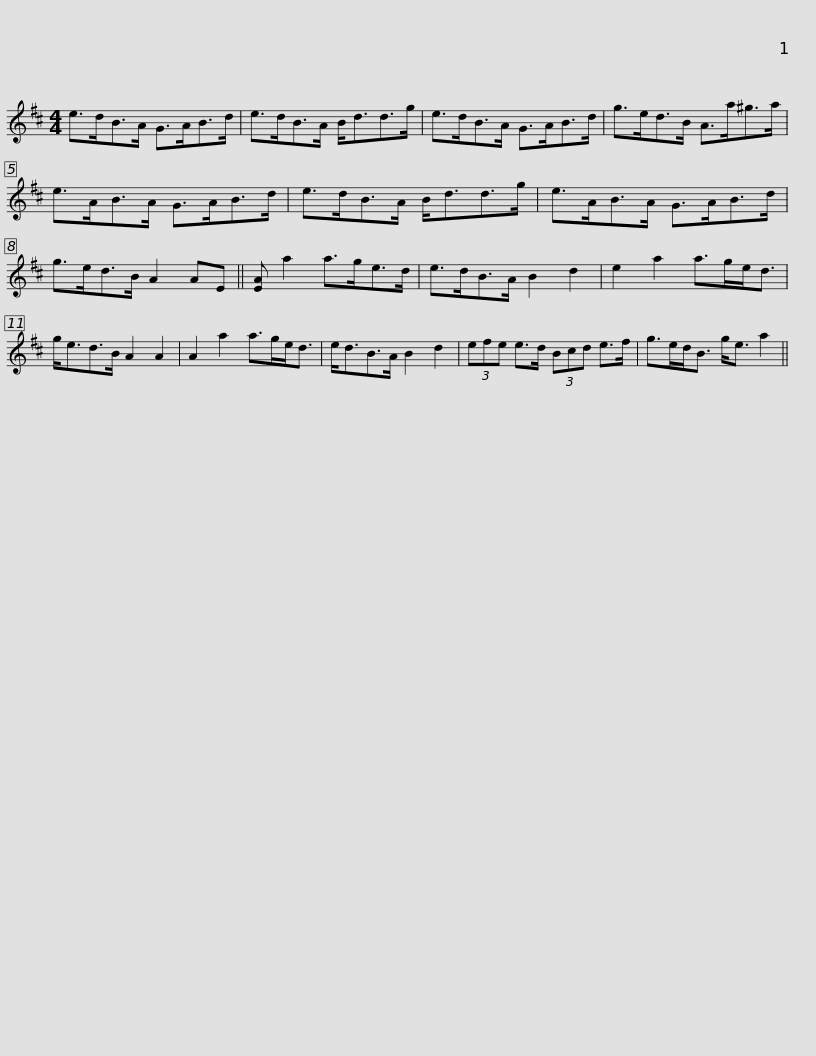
X:1
L:1/8
M:4/4
I:linebreak $
K:D
V:1 treble
V:1
 e>dB>A G>AB>d | e>dB>A B<dd>g | e>dB>A G>AB>d | g>ed>B A>a^g>a |$ e>AB>A G>AB>d | %5
 e>dB>A B<dd>g | e>AB>A G>AB>d | g>ed>B A2 AE || [EA] a2 a>ge>d |$ e>dB>A B2 d2 | %10
 e2 a2 a>ge<d | g<ed>B A2 A2 | A2 a2 a>ge<d | e<dB>A B2 d2 |$ (3efe e>d (3Bcd e>f | %15
 g>ed<B g<e a2 || %16
